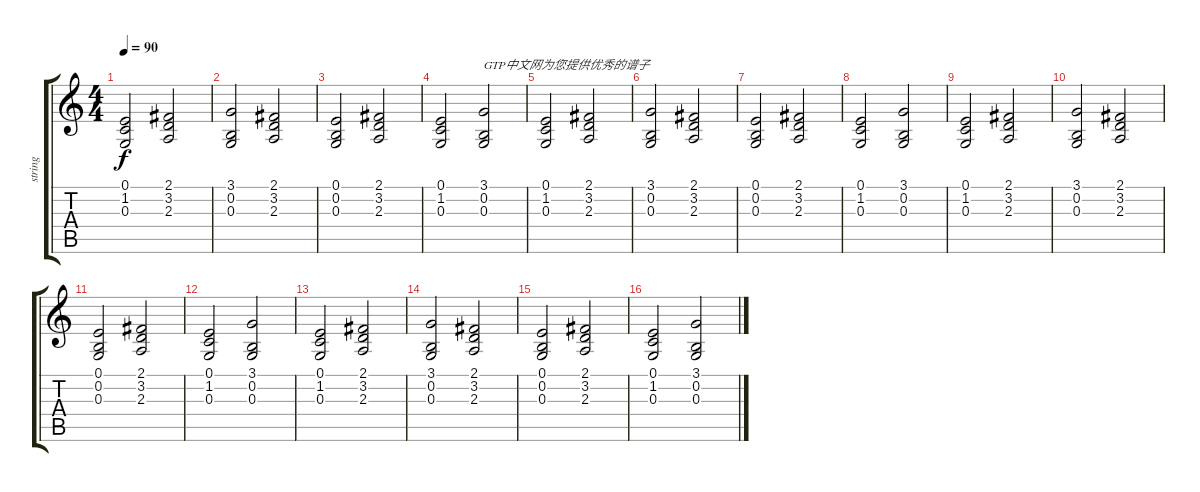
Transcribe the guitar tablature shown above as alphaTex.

\track ("string" "string") {instrument stringensemble1}
\staff {score tabs}
\tuning (E4 B3 G3 D3 A2 E2) {hide}
\ts (4 4)
\tempo 90
\clef g2
\ks c
(0.1 1.2 0.3).2{dy f} (2.1 3.2 2.3).2 |
(3.1 0.2 0.3).2 (2.1 3.2 2.3).2 |
(0.1 0.2 0.3).2 (2.1 3.2 2.3).2 |
(0.1 1.2 0.3).2 (3.1 0.2 0.3).2{txt "GTP中文网为您提供优秀的谱子"} |
(0.1 1.2 0.3).2 (2.1 3.2 2.3).2 |
(3.1 0.2 0.3).2 (2.1 3.2 2.3).2 |
(0.1 0.2 0.3).2 (2.1 3.2 2.3).2 |
(0.1 1.2 0.3).2 (3.1 0.2 0.3).2 |
(0.1 1.2 0.3).2 (2.1 3.2 2.3).2 |
(3.1 0.2 0.3).2 (2.1 3.2 2.3).2 |
(0.1 0.2 0.3).2 (2.1 3.2 2.3).2 |
(0.1 1.2 0.3).2 (3.1 0.2 0.3).2 |
(0.1 1.2 0.3).2 (2.1 3.2 2.3).2 |
(3.1 0.2 0.3).2 (2.1 3.2 2.3).2 |
(0.1 0.2 0.3).2 (2.1 3.2 2.3).2 |
(0.1 1.2 0.3).2 (3.1 0.2 0.3).2
